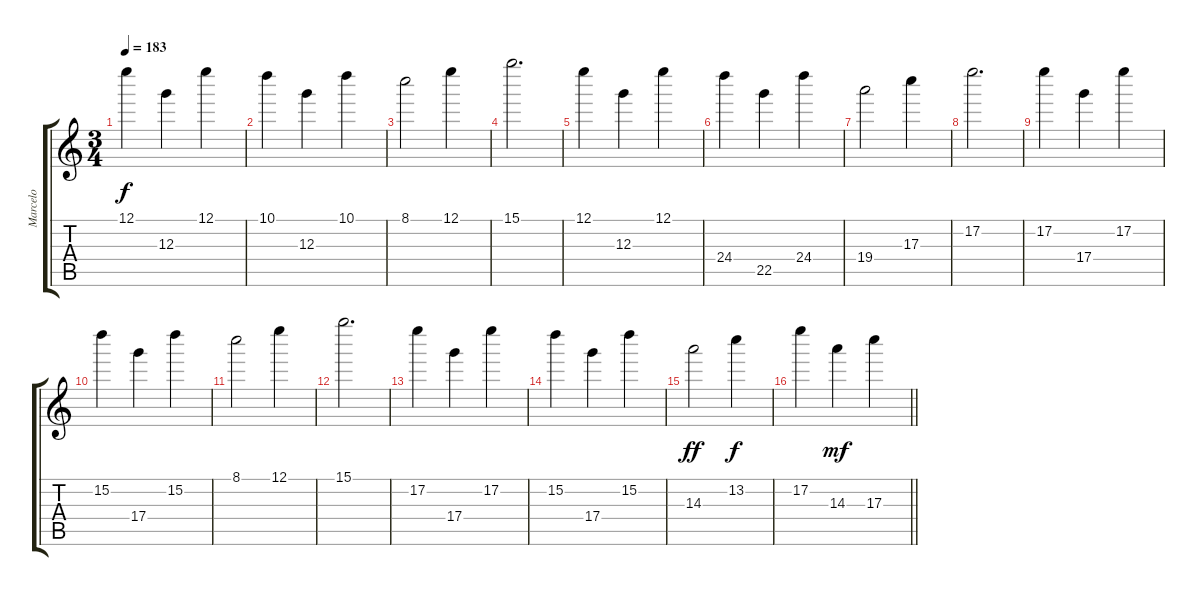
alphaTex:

\track ("Marcelo" "Marcelo") {instrument marimba}
\staff {score tabs}
\tuning (E6 B5 G5 D5 A4 E4) {hide}
\ts (3 4)
\tempo 183
\clef g2
\ks c
12.1.4{dy f} 12.3.4 12.1.4 |
10.1.4 12.3.4 10.1.4 |
8.1.2 12.1.4 |
15.1.2{d} |
12.1.4 12.3.4 12.1.4 |
24.4.4 22.5.4 24.4.4 |
19.4.2 17.3.4 |
17.2.2{d} |
17.2.4 17.4.4 17.2.4 |
15.2.4 17.4.4 15.2.4 |
8.1.2 12.1.4 |
15.1.2{d} |
17.2.4 17.4.4 17.2.4 |
15.2.4 17.4.4 15.2.4 |
14.3.2{dy ff} 13.2.4{dy f} |
\barLineRight lightlight
17.2.4 14.3.4{dy mf} 17.3.4
